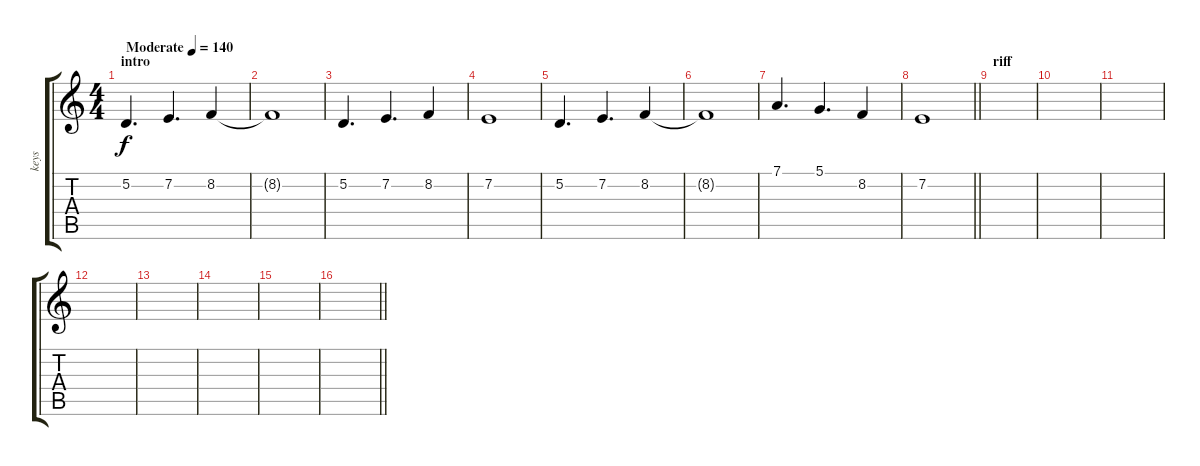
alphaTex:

\track ("keys" "keys") {instrument rockorgan}
\staff {score tabs}
\tuning (D4 A3 F3 C3 G2 D2) {hide}
\ts (4 4)
\section ("" "intro")
\tempo (140 "Moderate")
\clef g2
\ks c
5.2.4{d dy f instrument rockorgan} 7.2.4{d} 8.2.4 |
8.2{t}.1 |
5.2.4{d} 7.2.4{d} 8.2.4 |
7.2.1 |
5.2.4{d} 7.2.4{d} 8.2.4 |
8.2{t}.1 |
7.1.4{d} 5.1.4{d} 8.2.4 |
\barLineRight lightlight
7.2.1 |
\section ("" "riff")
|
|
|
|
|
|
|
\barLineRight lightlight
